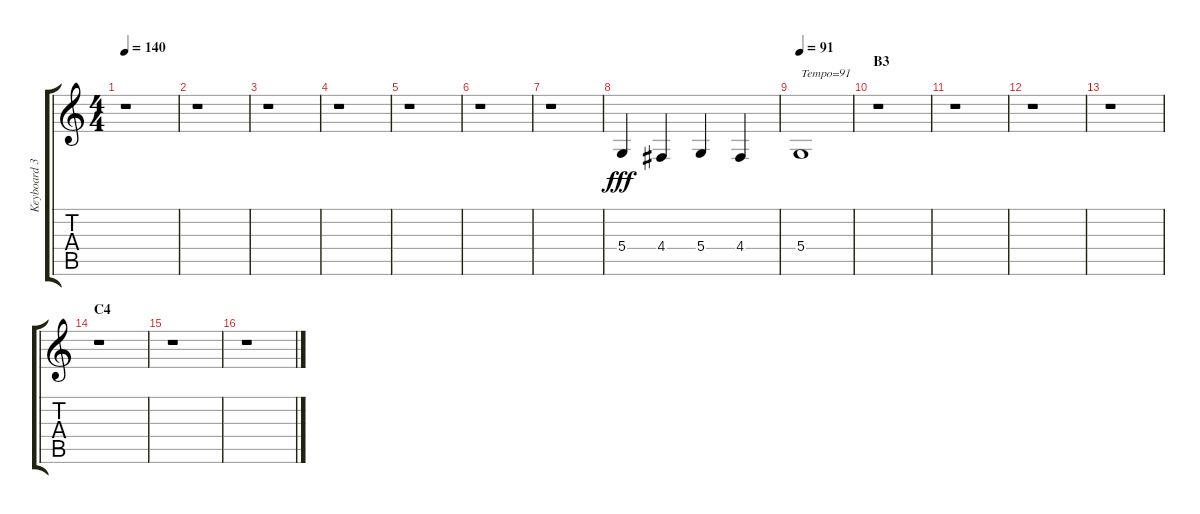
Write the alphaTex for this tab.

\track ("Keyboard 3" "Keyboard 3") {instrument synthbrass1}
\staff {score tabs}
\tuning (E4 B3 G3 D3 A2 E2) {hide}
\ts (4 4)
\tempo 140
\clef g2
\ks c
r.1{dy f} |
r.1 |
r.1 |
r.1 |
r.1 |
r.1 |
r.1 |
5.4.4{dy fff} 4.4.4 5.4.4 4.4.4 |
\tempo 91
5.4.1{txt "Tempo=91"} |
\section ("" "B3")
r.1 |
r.1 |
r.1 |
r.1 |
\section ("" "C4")
r.1 |
r.1 |
r.1
